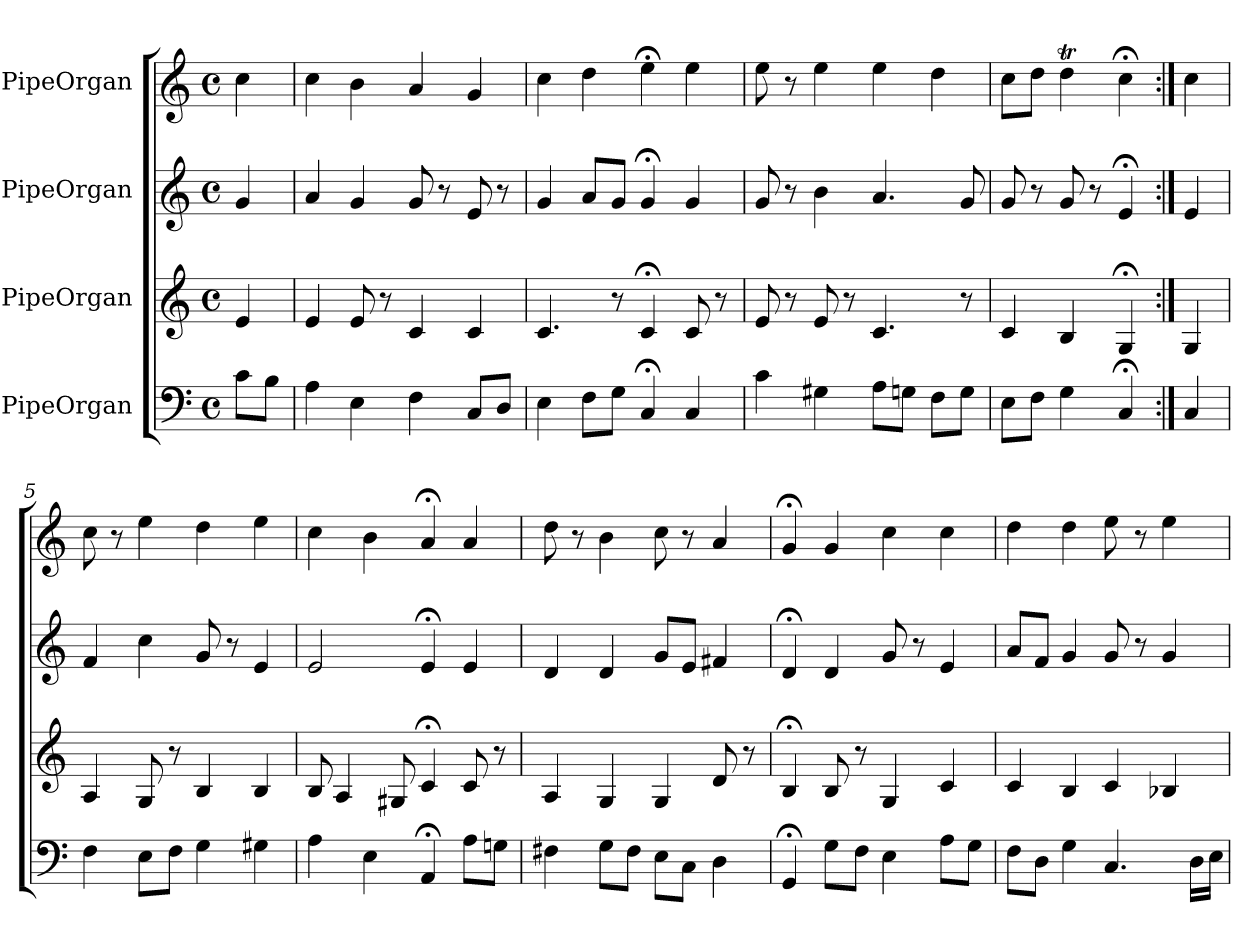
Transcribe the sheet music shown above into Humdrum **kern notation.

**kern	**kern	**kern	**kern
*part4	*part3	*part2	*part1
*staff4	*staff3	*staff2	*staff1
*I"PipeOrgan	*I"PipeOrgan	*I"PipeOrgan	*I"PipeOrgan
*k[]	*k[]	*k[]	*k[]
*C:	*C:	*C:	*C:
*M4/4	*M4/4	*M4/4	*M4/4
*met(c)	*met(c)	*met(c)	*met(c)
*MM60	*MM60	*MM60	*MM60
=	=	=	=
8cL	4e	4g	4cc
8BJ	.	.	.
=1	=1	=1	=1
4A	4e	4a	4cc
4E	8e	4g	4b
.	8r	.	.
4F	4c	8g	4a
.	.	8r	.
8CL	4c	8e	4g
8DJ	.	8r	.
=2	=2	=2	=2
4E	4.c	4g	4cc
8FL	.	8aL	4dd
8GJ	8r	8gJ	.
4C;<	4c;<	4g;<	4ee;<
4C	8c	4g	4ee
.	8r	.	.
=3	=3	=3	=3
4c	8e	8g	8ee
.	8r	8r	8r
4G#X	8e	4b	4ee
.	8r	.	.
8AL	4.c	4.a	4ee
8GnJ	.	.	.
8FL	.	.	4dd
8GJ	8r	8g	.
=4	=4	=4	=4
8EL	4c	8g	8ccL
8FJ	.	8r	8ddJ
4G	4B	8g	4ddT
.	.	8r	.
4C;<	4G;<	4e;<	4cc;<
=:|!	=:|!	=:|!	=:|!
4C	4G	4e	4cc
=5	=5	=5	=5
4F	4A	4f	8cc
.	.	.	8r
8EL	8G	4cc	4ee
8FJ	8r	.	.
4G	4B	8g	4dd
.	.	8r	.
4G#X	4B	4e	4ee
=6	=6	=6	=6
4A	8B	2e	4cc
.	4A	.	.
4E	.	.	4b
.	8G#X	.	.
4AA;<	4c;<	4e;<	4a;<
8AL	8c	4e	4a
8GnJ	8r	.	.
=7	=7	=7	=7
4F#X	4A	4d	8dd
.	.	.	8r
8GL	4G	4d	4b
8F#J	.	.	.
8EL	4G	8gL	8cc
8CJ	.	8eJ	8r
4D	8d	4f#X	4a
.	8r	.	.
=8	=8	=8	=8
4GG;<	4B;<	4d;<	4g;<
8GL	8B	4d	4g
8FJ	8r	.	.
4E	4G	8g	4cc
.	.	8r	.
8AL	4c	4e	4cc
8GJ	.	.	.
=9	=9	=9	=9
8FL	4c	8aL	4dd
8DJ	.	8fJ	.
4G	4B	4g	4dd
4.C	4c	8g	8ee
.	.	8r	8r
.	4B-X	4g	4ee
16DLL	.	.	.
16EJJ	.	.	.
=	=	=	=
*-	*-	*-	*-
